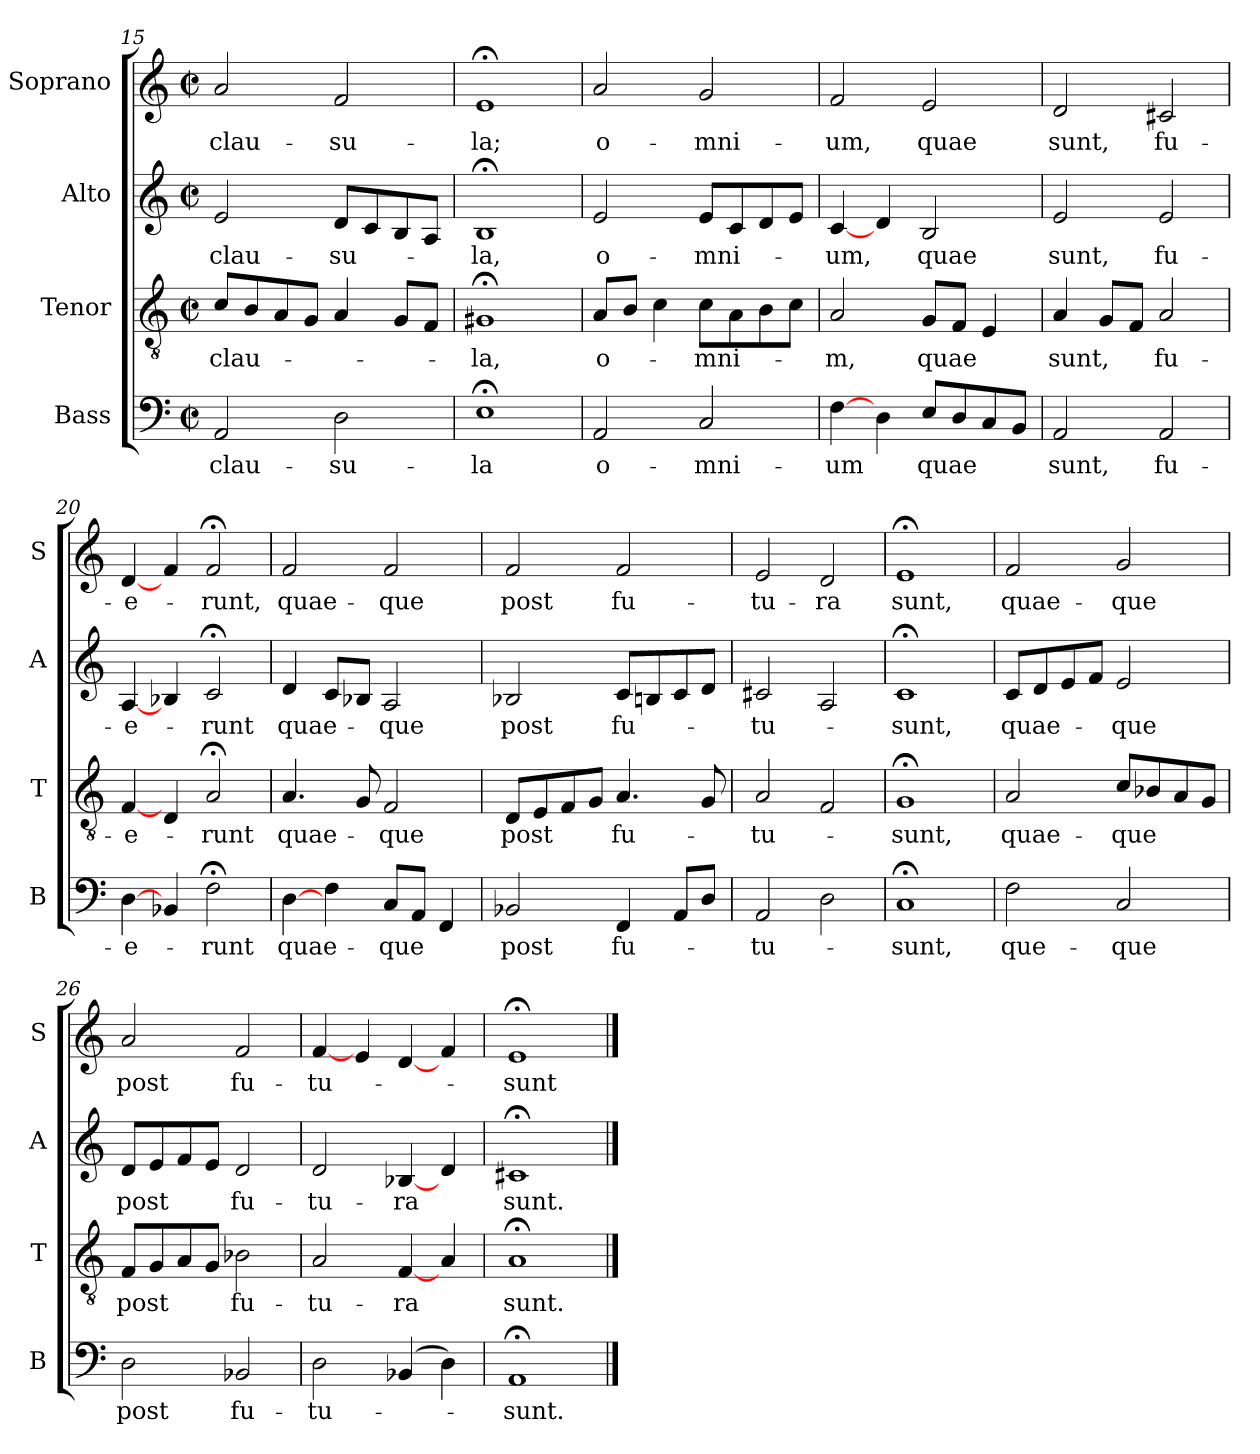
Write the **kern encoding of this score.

**kern	**text	**kern	**text	**kern	**text	**kern	**text
*part4	*part4	*part3	*part3	*part2	*part2	*part1	*part1
*staff4	*staff4	*staff3	*staff3	*staff2	*staff2	*staff1	*staff1
*I"Bass	*	*I"Tenor	*	*I"Alto	*	*I"Soprano	*
*I'B	*	*I'T	*	*I'A	*	*I'S	*
*clefF4	*	*clefGv2	*	*clefG2	*	*clefG2	*
*k[]	*	*k[]	*	*k[]	*	*k[]	*
*C:	*	*C:	*	*C:	*	*C:	*
*M2/2	*	*M2/2	*	*M2/2	*	*M2/2	*
*met(c|)	*	*met(c|)	*	*met(c|)	*	*met(c|)	*
=15	=15	=15	=15	=15	=15	=15	=15
2AA/	clau-	8c/L	clau-	2e/	clau-	2a/	clau-
.	.	8B/	.	.	.	.	.
.	.	8A/	.	.	.	.	.
.	.	8G/J	.	.	.	.	.
2D\	-su-	4A/	.	8d/L	-su-	2f/	-su-
.	.	.	.	8c/	.	.	.
.	.	8G/L	.	8B/	.	.	.
.	.	8F/J	.	8A/J	.	.	.
=16	=16	=16	=16	=16	=16	=16	=16
1E;<	-la	1G#X;<	-la,	1B;<	-la,	1e;<	-la;
=17	=17	=17	=17	=17	=17	=17	=17
2AA/	o-	8A/L	o-	2e/	o-	2a/	o-
.	.	8B/J	.	.	.	.	.
.	.	4c\	.	.	.	.	.
2C/	-mni-	8c\L	-mni-	8e/L	-mni-	2g/	-mni-
.	.	8A\	.	8c/	.	.	.
.	.	8B\	.	8d/	.	.	.
.	.	8c\J	.	8e/J	.	.	.
!!LO:PB:g=z
=18	=18	=18	=18	=18	=18	=18	=18
[4F\	-um	2A/	-m,	[4c/	-um,	2f/	-um,
4D\	.	.	.	4d/	.	.	.
8E/L	quae	8G/L	quae	2B/	quae	2e/	quae
8D/	.	8F/J	.	.	.	.	.
8C/	.	4E/	.	.	.	.	.
8BB/J	.	.	.	.	.	.	.
=19	=19	=19	=19	=19	=19	=19	=19
2AA/	sunt,	4A/	sunt,	2e/	sunt,	2d/	sunt,
.	.	8G/L	.	.	.	.	.
.	.	8F/J	.	.	.	.	.
2AA/	fu-	2A/	fu-	2e/	fu-	2c#X/	fu-
=20	=20	=20	=20	=20	=20	=20	=20
[4D\	-e-	[4F/	-e-	[4A/	-e-	[4d/	-e-
4BB-X/	.	4D/	.	4B-X/	.	4f/	.
2F;<\	-runt	2A;</	-runt	2c;</	-runt	2f;</	-runt,
=21	=21	=21	=21	=21	=21	=21	=21
[4D\	quae-	4.A/	quae-	4d/	quae-	2f/	quae-
4F\	.	.	.	8c/L	.	.	.
.	.	8G/	.	8B-X/J	.	.	.
8C/L	-que	2F/	-que	2A/	-que	2f/	-que
8AA/J	.	.	.	.	.	.	.
4FF/	.	.	.	.	.	.	.
=22	=22	=22	=22	=22	=22	=22	=22
2BB-X/	post	8D/L	post	2B-X/	post	2f/	post
.	.	8E/	.	.	.	.	.
.	.	8F/	.	.	.	.	.
.	.	8G/J	.	.	.	.	.
4FF/	fu-	4.A/	fu-	8c/L	fu-	2f/	fu-
.	.	.	.	8Bn/	.	.	.
8AA/L	.	.	.	8c/	.	.	.
8D/J	.	8G/	.	8d/J	.	.	.
!!LO:LB:g=z
=23	=23	=23	=23	=23	=23	=23	=23
2AA/	-tu-	2A/	-tu-	2c#X/	-tu-	2e/	-tu-
2D\	.	2F/	.	2A/	.	2d/	-ra
=24	=24	=24	=24	=24	=24	=24	=24
1C;<	-sunt,	1G;<	-sunt,	1c;<	-sunt,	1e;<	sunt,
=25	=25	=25	=25	=25	=25	=25	=25
2F\	que-	2A/	quae-	8c/L	quae-	2f/	quae-
.	.	.	.	8d/	.	.	.
.	.	.	.	8e/	.	.	.
.	.	.	.	8f/J	.	.	.
2C/	-que	8c/L	-que	2e/	-que	2g/	-que
.	.	8B-X/	.	.	.	.	.
.	.	8A/	.	.	.	.	.
.	.	8G/J	.	.	.	.	.
=26	=26	=26	=26	=26	=26	=26	=26
2D\	post	8F/L	post	8d/L	post	2a/	post
.	.	8G/	.	8e/	.	.	.
.	.	8A/	.	8f/	.	.	.
.	.	8G/J	.	8e/J	.	.	.
2BB-X/	fu-	2B-X\	fu-	2d/	fu-	2f/	fu-
=27	=27	=27	=27	=27	=27	=27	=27
2D\	-tu-	2A/	-tu-	2d/	-tu-	[4f/	-tu-
.	.	.	.	.	.	4e/	.
(4BB-X/	.	[4F/	-ra	[4B-X/	-ra	[4d/	.
4D\)	.	4A/	.	4d/	.	4f/	.
=28	=28	=28	=28	=28	=28	=28	=28
1AA;<	-sunt.	1A;<	sunt.	1c#X;<	sunt.	1e;<	-sunt
==	==	==	==	==	==	==	==
*-	*-	*-	*-	*-	*-	*-	*-
